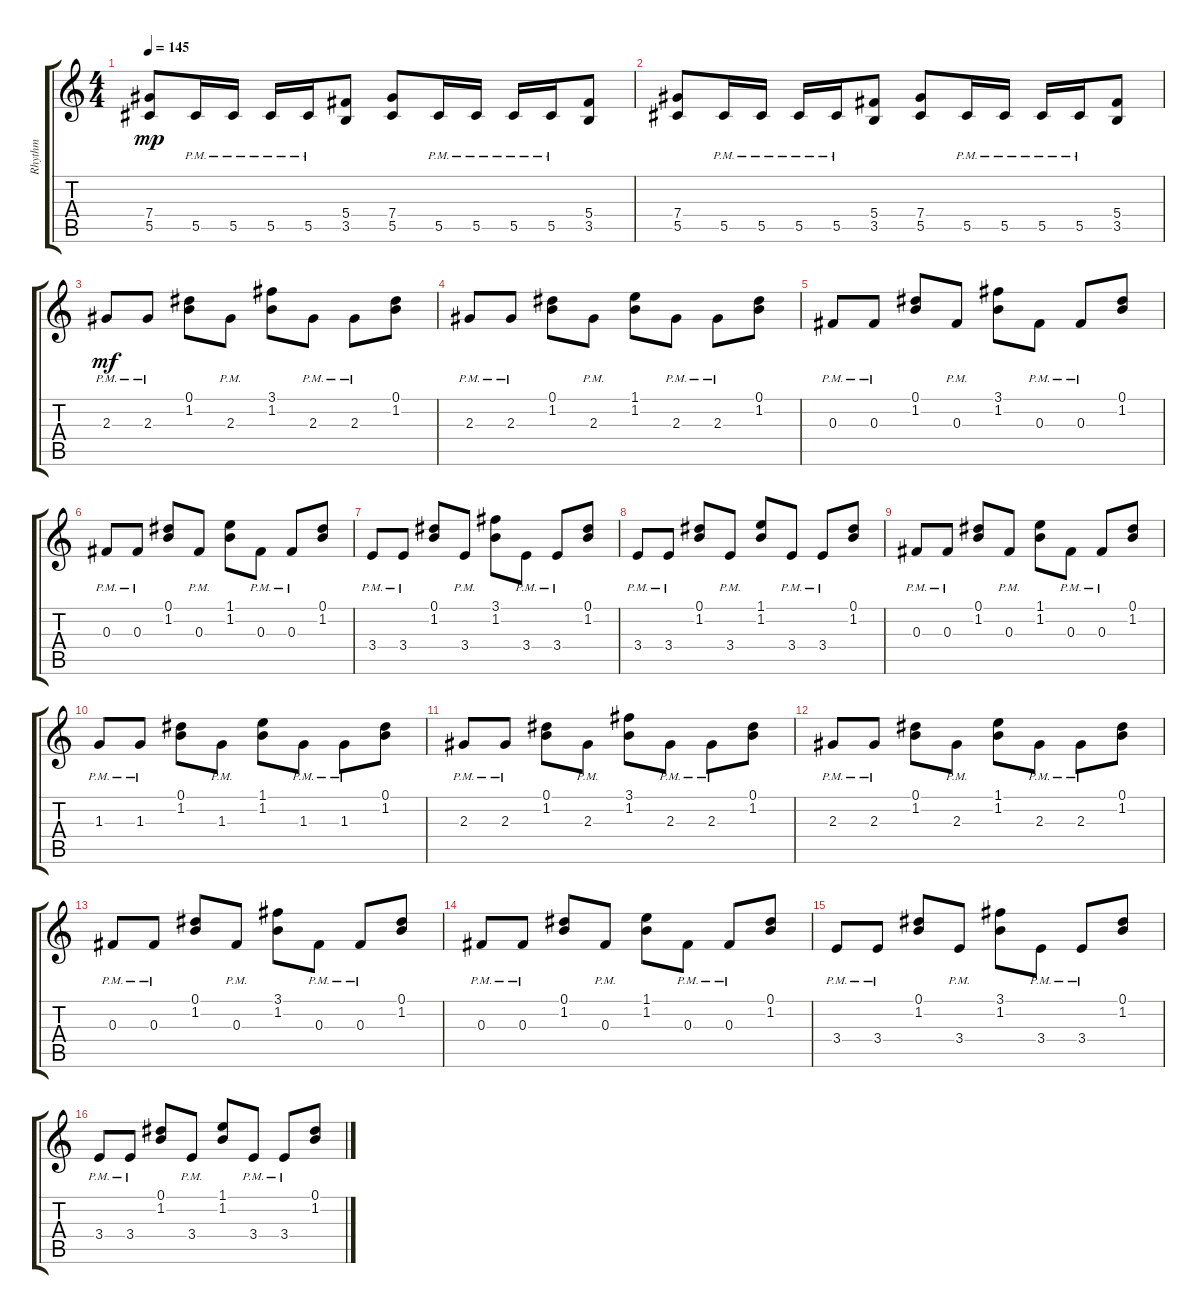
\track ("Rhythm" "Rhythm") {instrument distortionguitar}
\staff {score tabs}
\tuning (Eb4 Bb3 Gb3 Db3 Ab2 Eb2) {hide}
\ts (4 4)
\tempo 145
\clef g2
\ks c
(7.4 5.5).8{dy mp} 5.5{pm}.16 5.5{pm}.16 5.5{pm}.16 5.5{pm}.16 (5.4 3.5).8 (7.4 5.5).8 5.5{pm}.16 5.5{pm}.16 5.5{pm}.16 5.5{pm}.16 (5.4 3.5).8 |
(7.4 5.5).8 5.5{pm}.16 5.5{pm}.16 5.5{pm}.16 5.5{pm}.16 (5.4 3.5).8 (7.4 5.5).8 5.5{pm}.16 5.5{pm}.16 5.5{pm}.16 5.5{pm}.16 (5.4 3.5).8 |
2.3{pm}.8{dy mf} 2.3{pm}.8 (0.1 1.2).8 2.3{pm}.8 (3.1 1.2).8 2.3{pm}.8 2.3{pm}.8 (0.1 1.2).8 |
2.3{pm}.8 2.3{pm}.8 (0.1 1.2).8 2.3{pm}.8 (1.1 1.2).8 2.3{pm}.8 2.3{pm}.8 (0.1 1.2).8 |
0.3{pm}.8 0.3{pm}.8 (0.1 1.2).8 0.3{pm}.8 (3.1 1.2).8 0.3{pm}.8 0.3{pm}.8 (0.1 1.2).8 |
0.3{pm}.8 0.3{pm}.8 (0.1 1.2).8 0.3{pm}.8 (1.1 1.2).8 0.3{pm}.8 0.3{pm}.8 (0.1 1.2).8 |
3.4{pm}.8 3.4{pm}.8 (0.1 1.2).8 3.4{pm}.8 (3.1 1.2).8 3.4{pm}.8 3.4{pm}.8 (0.1 1.2).8 |
3.4{pm}.8 3.4{pm}.8 (0.1 1.2).8 3.4{pm}.8 (1.1 1.2).8 3.4{pm}.8 3.4{pm}.8 (0.1 1.2).8 |
0.3{pm}.8 0.3{pm}.8 (0.1 1.2).8 0.3{pm}.8 (1.1 1.2).8 0.3{pm}.8 0.3{pm}.8 (0.1 1.2).8 |
1.3{pm}.8 1.3{pm}.8 (0.1 1.2).8 1.3{pm}.8 (1.1 1.2).8 1.3{pm}.8 1.3{pm}.8 (0.1 1.2).8 |
2.3{pm}.8 2.3{pm}.8 (0.1 1.2).8 2.3{pm}.8 (3.1 1.2).8 2.3{pm}.8 2.3{pm}.8 (0.1 1.2).8 |
2.3{pm}.8 2.3{pm}.8 (0.1 1.2).8 2.3{pm}.8 (1.1 1.2).8 2.3{pm}.8 2.3{pm}.8 (0.1 1.2).8 |
0.3{pm}.8 0.3{pm}.8 (0.1 1.2).8 0.3{pm}.8 (3.1 1.2).8 0.3{pm}.8 0.3{pm}.8 (0.1 1.2).8 |
0.3{pm}.8 0.3{pm}.8 (0.1 1.2).8 0.3{pm}.8 (1.1 1.2).8 0.3{pm}.8 0.3{pm}.8 (0.1 1.2).8 |
3.4{pm}.8 3.4{pm}.8 (0.1 1.2).8 3.4{pm}.8 (3.1 1.2).8 3.4{pm}.8 3.4{pm}.8 (0.1 1.2).8 |
3.4{pm}.8 3.4{pm}.8 (0.1 1.2).8 3.4{pm}.8 (1.1 1.2).8 3.4{pm}.8 3.4{pm}.8 (0.1 1.2).8
